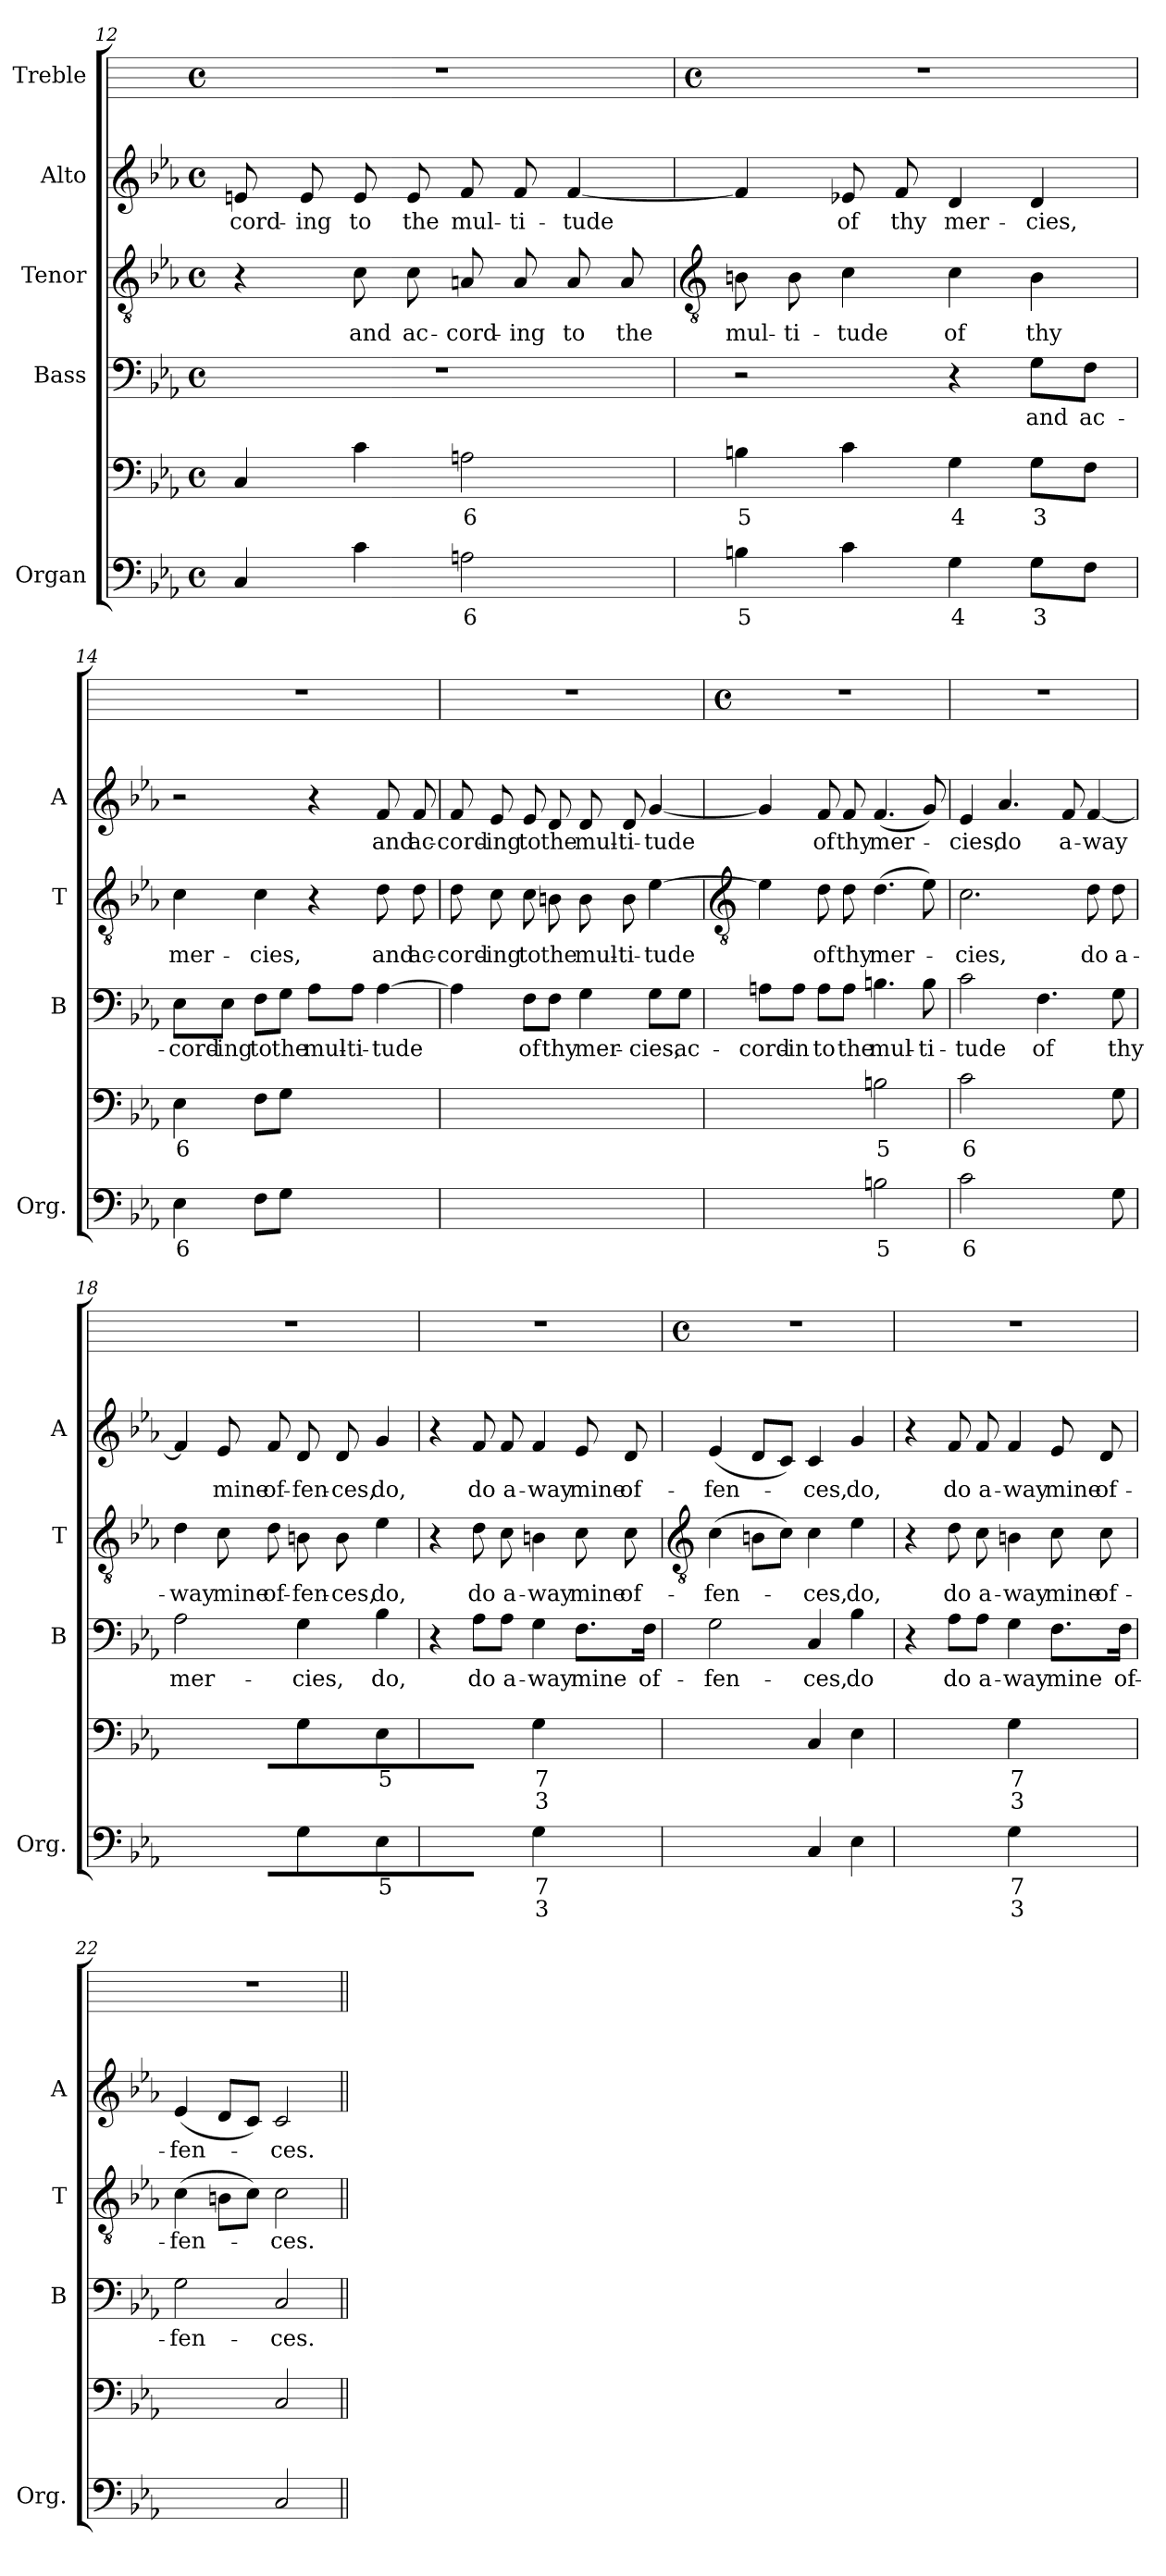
**kern	**text	**text	**kern	**text	**text	**kern	**text	**kern	**text	**kern	**text	**kern
*part5	*part5	*part5	*part5	*part5	*part5	*part4	*part4	*part3	*part3	*part2	*part2	*part1
*staff6	*staff6	*staff6	*staff5	*staff5	*staff5	*staff4	*staff4	*staff3	*staff3	*staff2	*staff2	*staff1
*I"Organ	*	*	*	*	*	*I"Bass	*	*I"Tenor	*	*I"Alto	*	*I"Treble
*I'Org.	*	*	*	*	*	*I'B	*	*I'T	*	*I'A	*	*
*	*	*	*clefF4	*	*	*clefF4	*	*clefGv2	*	*clefG2	*	*
*k[b-e-a-]	*	*	*k[b-e-a-]	*	*	*k[b-e-a-]	*	*k[b-e-a-]	*	*k[b-e-a-]	*	*
*E-:	*	*	*E-:	*	*	*E-:	*	*E-:	*	*E-:	*	*
*M4/4	*	*	*M4/4	*	*	*M4/4	*	*M4/4	*	*M4/4	*	*M4/4
*met(c)	*	*	*met(c)	*	*	*met(c)	*	*met(c)	*	*met(c)	*	*met(c)
=12	=12	=12	=12	=12	=12	=12	=12	=12	=12	=12	=12	=12
!	!	!	!	!	!	!	!	!	!	!	!LO:LY:b	!
4C	.	.	4C	.	.	1r	.	4r	.	8en	-cord-	1r
!	!	!	!	!	!	!	!	!	!	!	!LO:LY:b	!
.	.	.	.	.	.	.	.	.	.	8e	-ing	.
!	!	!	!	!	!	!	!	!	!LO:LY:b	!	!LO:LY:b	!
4c	.	.	4c	.	.	.	.	8c	and	8e	to	.
!	!	!	!	!	!	!	!	!	!LO:LY:b	!	!LO:LY:b	!
.	.	.	.	.	.	.	.	8c	ac-	8e	the	.
!	!LO:LY:b	!	!	!LO:LY:b	!	!	!	!	!LO:LY:b	!	!LO:LY:b	!
2An	6	.	2An	6	.	.	.	8An	-cord-	8f	mul-	.
!	!	!	!	!	!	!	!	!	!LO:LY:b	!	!LO:LY:b	!
.	.	.	.	.	.	.	.	8A	-ing	8f	-ti-	.
!	!	!	!	!	!	!	!	!	!LO:LY:b	!	!LO:LY:b	!
.	.	.	.	.	.	.	.	8A	to	[4f	-tude	.
!	!	!	!	!	!	!	!	!	!LO:LY:b	!	!	!
.	.	.	.	.	.	.	.	8A	the	.	.	.
!!LO:LB:g=z
=13	=13	=13	=13	=13	=13	=13	=13	=13	=13	=13	=13	=13
*	*	*	*	*	*	*	*	*clefGv2	*	*	*	*
*	*	*	*	*	*	*	*	*	*	*	*	*M4/4
*	*	*	*	*	*	*	*	*	*	*	*	*met(c)
!	!LO:LY:b	!	!	!LO:LY:b	!	!	!	!	!LO:LY:b	!	!	!
4Bn	5	.	4Bn	5	.	2r	.	8Bn	mul-	4f]	.	1r
!	!	!	!	!	!	!	!	!	!LO:LY:b	!	!	!
.	.	.	.	.	.	.	.	8B	-ti-	.	.	.
!	!	!	!	!	!	!	!	!	!LO:LY:b	!	!LO:LY:b	!
4c	.	.	4c	.	.	.	.	4c	-tude	8e-X	of	.
!	!	!	!	!	!	!	!	!	!	!	!LO:LY:b	!
.	.	.	.	.	.	.	.	.	.	8f	thy	.
!	!LO:LY:b	!	!	!LO:LY:b	!	!	!	!	!LO:LY:b	!	!LO:LY:b	!
4G	4	.	4G	4	.	4r	.	4c	of	4d	mer-	.
!	!LO:LY:b	!	!	!LO:LY:b	!	!	!LO:LY:b	!	!LO:LY:b	!	!LO:LY:b	!
8GL	3	.	8GL	3	.	8G\L	and	4B	thy	4d	-cies,	.
!	!	!	!	!	!	!	!LO:LY:b	!	!	!	!	!
8FJ	.	.	8FJ	.	.	8F\J	ac-	.	.	.	.	.
=14	=14	=14	=14	=14	=14	=14	=14	=14	=14	=14	=14	=14
!	!LO:LY:b	!	!	!LO:LY:b	!	!	!LO:LY:b	!	!LO:LY:b	!	!	!
4E-	6	.	4E-	6	.	8E-\L	-cord-	4c	mer-	2r	.	1r
!	!	!	!	!	!	!	!LO:LY:b	!	!	!	!	!
.	.	.	.	.	.	8E-\J	-ing	.	.	.	.	.
!	!	!	!	!	!	!	!LO:LY:b	!	!LO:LY:b	!	!	!
8FL	.	.	8FL	.	.	8F\L	to	4c	-cies,	.	.	.
!	!	!	!	!	!	!	!LO:LY:b	!	!	!	!	!
8GJ	.	.	8GJ	.	.	8G\J	the	.	.	.	.	.
!	!LO:LY:b	!LO:LY:b	!	!LO:LY:b	!LO:LY:b	!	!LO:LY:b	!	!	!	!	!
[4A-yy	5	3	(>[4A-yy	5	3	8A-\L	mul-	4r	.	4r	.	.
!	!	!	!	!	!	!	!LO:LY:b	!	!	!	!	!
.	.	.	.	.	.	8A-\J	-ti-	.	.	.	.	.
!	!LO:LY:b	!LO:LY:b	!	!LO:LY:b	!LO:LY:b	!	!LO:LY:b	!	!LO:LY:b	!	!LO:LY:b	!
4A-yy_	6	4	4A-yy_	6	4	[4A-	-tude	8d	and	8f	and	.
!	!	!	!	!	!	!	!	!	!LO:LY:b	!	!LO:LY:b	!
.	.	.	.	.	.	.	.	8d	ac-	8f	ac-	.
=15	=15	=15	=15	=15	=15	=15	=15	=15	=15	=15	=15	=15
!	!LO:LY:b	!LO:LY:b	!	!LO:LY:b	!LO:LY:b	!	!	!	!LO:LY:b	!	!LO:LY:b	!
8A-yy_	6	4	8A-yy_)	6	4	4A-]	.	8d	-cord-	8f	-cord-	1r
!	!LO:LY:b	!LO:LY:b	!	!LO:LY:b	!LO:LY:b	!	!	!	!LO:LY:b	!	!LO:LY:b	!
8A-yy]	5	3	8A-yy]	5	3	.	.	8c	-ing	8e-	-ing	.
!	!LO:LY:b	!LO:LY:b	!	!LO:LY:b	!LO:LY:b	!	!LO:LY:b	!	!LO:LY:b	!	!LO:LY:b	!
[8Fyy	7	5	[8Fyy	7	5	8F\L	of	8c	to	8e-	to	.
!	!LO:LY:b	!LO:LY:b	!	!LO:LY:b	!LO:LY:b	!	!LO:LY:b	!	!LO:LY:b	!	!LO:LY:b	!
8Fyy]	6	4	8Fyy]	6	4	8F\J	thy	8Bn	the	8d	the	.
!	!LO:LY:b	!	!	!LO:LY:b	!	!	!LO:LY:b	!	!LO:LY:b	!	!LO:LY:b	!
[4Gyy	3	.	[4Gyy	3	.	4G	mer-	8B	mul-	8d	mul-	.
!	!	!	!	!	!	!	!	!	!LO:LY:b	!	!LO:LY:b	!
.	.	.	.	.	.	.	.	8B	-ti-	8d	-ti-	.
!	!LO:LY:b	!	!	!LO:LY:b	!	!	!LO:LY:b	!	!LO:LY:b	!	!LO:LY:b	!
4Gyy]	6	.	4Gyy]	6	.	8G\L	-cies,	[4e-	-tude	[4g	-tude	.
!	!	!	!	!	!	!	!LO:LY:b	!	!	!	!	!
.	.	.	.	.	.	8G\J	ac-	.	.	.	.	.
!!LO:LB:g=z
=16	=16	=16	=16	=16	=16	=16	=16	=16	=16	=16	=16	=16
*	*	*	*	*	*	*	*	*clefGv2	*	*	*	*
*	*	*	*	*	*	*	*	*	*	*	*	*M4/4
*	*	*	*	*	*	*	*	*	*	*	*	*met(c)
!	!LO:LY:b	!LO:LY:b	!	!LO:LY:b	!LO:LY:b	!	!LO:LY:b	!	!	!	!	!
[4Anyy	7	5	[4Anyy	7	5	8An\L	-cord-	4e-]	.	4g]	.	1r
!	!	!	!	!	!	!	!LO:LY:b	!	!	!	!	!
.	.	.	.	.	.	8A\J	-in	.	.	.	.	.
!	!LO:LY:b	!LO:LY:b	!	!LO:LY:b	!LO:LY:b	!	!LO:LY:b	!	!LO:LY:b	!	!LO:LY:b	!
4Ayy]	6	4	4Ayy]	6	4	8A\L	to	8d	of	8f	of	.
!	!	!	!	!	!	!	!LO:LY:b	!	!LO:LY:b	!	!LO:LY:b	!
.	.	.	.	.	.	8A\J	the	8d	thy	8f	thy	.
!	!LO:LY:b	!	!	!LO:LY:b	!	!	!LO:LY:b	!	!LO:LY:b	!	!LO:LY:b	!
2Bn	5	.	2Bn	5	.	4.Bn	mul-	(>4.d	mer-	(<4.f	mer-	.
!	!	!	!	!	!	!	!LO:LY:b	!	!	!	!	!
.	.	.	.	.	.	8B	-ti-	8e-)	.	8g)	.	.
=17	=17	=17	=17	=17	=17	=17	=17	=17	=17	=17	=17	=17
!	!LO:LY:b	!	!	!LO:LY:b	!	!	!LO:LY:b	!	!LO:LY:b	!	!LO:LY:b	!
2c	6	.	2c	6	.	2c	-tude	2.c	cies,	4e-	cies,	1r
!	!	!	!	!	!	!	!	!	!	!	!LO:LY:b	!
.	.	.	.	.	.	.	.	.	.	4.a-	do	.
!	!LO:LY:b	!	!	!LO:LY:b	!	!	!LO:LY:b	!	!	!	!	!
[4Fyy	5	.	[4Fyy	5	.	4.F	of	.	.	.	.	.
!	!	!	!	!	!	!	!	!	!	!	!LO:LY:b	!
.	.	.	.	.	.	.	.	.	.	8f	a-	.
!	!LO:LY:b	!	!	!LO:LY:b	!	!	!	!	!LO:LY:b	!	!LO:LY:b	!
8Fyy]	6	.	8Fyy]	6	.	.	.	8d	do	[4f	-way	.
!	!	!	!	!	!	!	!LO:LY:b	!	!LO:LY:b	!	!	!
8G	.	.	8G	.	.	8G	thy	8d	a-	.	.	.
=18	=18	=18	=18	=18	=18	=18	=18	=18	=18	=18	=18	=18
!	!LO:LY:b	!LO:LY:b	!	!LO:LY:b	!LO:LY:b	!	!LO:LY:b	!	!LO:LY:b	!	!	!
[4A-yy	6	4	[4A-yy	6	4	2A-	mer-	4d	-way	4f]	.	1r
!	!LO:LY:b	!LO:LY:b	!	!LO:LY:b	!LO:LY:b	!	!	!	!LO:LY:b	!	!LO:LY:b	!
8A-yy_	5	3	8A-yy_	5	3	.	.	8c	mine	8e-	mine	.
!	!LO:LY:b	!LO:LY:b	!	!LO:LY:b	!LO:LY:b	!	!	!	!LO:LY:b	!	!LO:LY:b	!
8A-Lyy]	6	4	8A-Lyy]	6	4	.	.	8d	of-	8f	of-	.
!	!	!	!	!	!	!	!LO:LY:b	!	!LO:LY:b	!	!LO:LY:b	!
4G	.	.	4G	.	.	4G	-cies,	8Bn	-fen-	8d	-fen-	.
!	!	!	!	!	!	!	!	!	!LO:LY:b	!	!LO:LY:b	!
.	.	.	.	.	.	.	.	8B	-ces,	8d	-ces,	.
!	!LO:LY:b	!	!	!LO:LY:b	!	!	!LO:LY:b	!	!LO:LY:b	!	!LO:LY:b	!
4E-	5	.	4E-	5	.	4B-	do,	4e-	do,	4g	do,	.
=19	=19	=19	=19	=19	=19	=19	=19	=19	=19	=19	=19	=19
!	!LO:LY:b	!	!	!LO:LY:b	!	!	!	!	!	!	!	!
[4Fyy	5	.	[4Fyy	5	.	4r	.	4r	.	4r	.	1r
!	!LO:LY:b	!	!	!LO:LY:b	!	!	!LO:LY:b	!	!LO:LY:b	!	!LO:LY:b	!
8FJyy_	6	.	8FJyy_	6	.	8A-\L	do	8d	do	8f	do	.
!	!LO:LY:b	!	!	!LO:LY:b	!	!	!LO:LY:b	!	!LO:LY:b	!	!LO:LY:b	!
8Fyy]	5	.	8Fyy]	5	.	8A-\J	a-	8c	a-	8f	a-	.
!	!LO:LY:b	!LO:LY:b	!	!LO:LY:b	!LO:LY:b	!	!LO:LY:b	!	!LO:LY:b	!	!LO:LY:b	!
4G	7	3	4G	7	3	4G	-way	4Bn	-way	4f	-way	.
!	!LO:LY:b	!	!	!LO:LY:b	!	!	!LO:LY:b	!	!LO:LY:b	!	!LO:LY:b	!
[8Fyy	7	.	[8Fyy	7	.	8.F\L	mine	8c	mine	8e-	mine	.
!	!LO:LY:b	!LO:LY:b	!	!LO:LY:b	!LO:LY:b	!	!	!	!LO:LY:b	!	!LO:LY:b	!
8Fyy]	6	5	8Fyy]	6	5	.	.	8c	of-	8d	of-	.
!	!	!	!	!	!	!	!LO:LY:b	!	!	!	!	!
.	.	.	.	.	.	16F\Jk	of-	.	.	.	.	.
!!LO:LB:g=z
=20	=20	=20	=20	=20	=20	=20	=20	=20	=20	=20	=20	=20
*	*	*	*	*	*	*	*	*clefGv2	*	*	*	*
*	*	*	*	*	*	*	*	*	*	*	*	*M4/4
*	*	*	*	*	*	*	*	*	*	*	*	*met(c)
!	!LO:LY:b	!LO:LY:b	!	!LO:LY:b	!LO:LY:b	!	!LO:LY:b	!	!LO:LY:b	!	!LO:LY:b	!
[4Gyy	6	4	[4Gyy	6	4	2G	-fen-	(>4c	-fen-	(<4e-	-fen-	1r
!	!LO:LY:b	!LO:LY:b	!	!LO:LY:b	!LO:LY:b	!	!	!	!	!	!	!
4Gyy]	5	3	4Gyy]	5	3	.	.	8BnL	.	8dL	.	.
.	.	.	.	.	.	.	.	8cJ)	.	8cJ)	.	.
!	!	!	!	!	!	!	!LO:LY:b	!	!LO:LY:b	!	!LO:LY:b	!
4C	.	.	4C	.	.	4C	-ces,	4c	ces,	4c	ces,	.
!	!	!	!	!	!	!	!LO:LY:b	!	!LO:LY:b	!	!LO:LY:b	!
4E-	.	.	4E-	.	.	4B-	do	4e-	do,	4g	do,	.
=21	=21	=21	=21	=21	=21	=21	=21	=21	=21	=21	=21	=21
!	!LO:LY:b	!	!	!LO:LY:b	!	!	!	!	!	!	!	!
[4Fyy	5	.	[4Fyy	5	.	4r	.	4r	.	4r	.	1r
!	!LO:LY:b	!	!	!LO:LY:b	!	!	!LO:LY:b	!	!LO:LY:b	!	!LO:LY:b	!
8Fyy_	6	.	8Fyy_	6	.	8A-\L	do	8d	do	8f	do	.
!	!LO:LY:b	!	!	!LO:LY:b	!	!	!LO:LY:b	!	!LO:LY:b	!	!LO:LY:b	!
8Fyy]	5	.	8Fyy]	5	.	8A-\J	a-	8c	a-	8f	a-	.
!	!LO:LY:b	!LO:LY:b	!	!LO:LY:b	!LO:LY:b	!	!LO:LY:b	!	!LO:LY:b	!	!LO:LY:b	!
4G	7	3	4G	7	3	4G	-way	4Bn	-way	4f	-way	.
!	!LO:LY:b	!	!	!LO:LY:b	!	!	!LO:LY:b	!	!LO:LY:b	!	!LO:LY:b	!
[8Fyy	7	.	[8Fyy	7	.	8.F\L	mine	8c	mine	8e-	mine	.
!	!LO:LY:b	!LO:LY:b	!	!LO:LY:b	!LO:LY:b	!	!	!	!LO:LY:b	!	!LO:LY:b	!
8Fyy]	6	5	8Fyy]	6	5	.	.	8c	of-	8d	of-	.
!	!	!	!	!	!	!	!LO:LY:b	!	!	!	!	!
.	.	.	.	.	.	16F\Jk	of-	.	.	.	.	.
=22	=22	=22	=22	=22	=22	=22	=22	=22	=22	=22	=22	=22
!	!LO:LY:b	!LO:LY:b	!	!LO:LY:b	!LO:LY:b	!	!LO:LY:b	!	!LO:LY:b	!	!LO:LY:b	!
[4Gyy	6	4	[4Gyy	6	4	2G	-fen-	(>4c	-fen-	(<4e-	-fen-	1r
!	!LO:LY:b	!LO:LY:b	!	!LO:LY:b	!LO:LY:b	!	!	!	!	!	!	!
4Gyy]	5	3	4Gyy]	5	3	.	.	8BnL	.	8dL	.	.
.	.	.	.	.	.	.	.	8cJ)	.	8cJ)	.	.
!	!	!	!	!	!	!	!LO:LY:b	!	!LO:LY:b	!	!LO:LY:b	!
2C	.	.	2C	.	.	2C	-ces.	2c	ces.	2c	ces.	.
=||	=||	=||	=||	=||	=||	=||	=||	=||	=||	=||	=||	=||
*-	*-	*-	*-	*-	*-	*-	*-	*-	*-	*-	*-	*-
